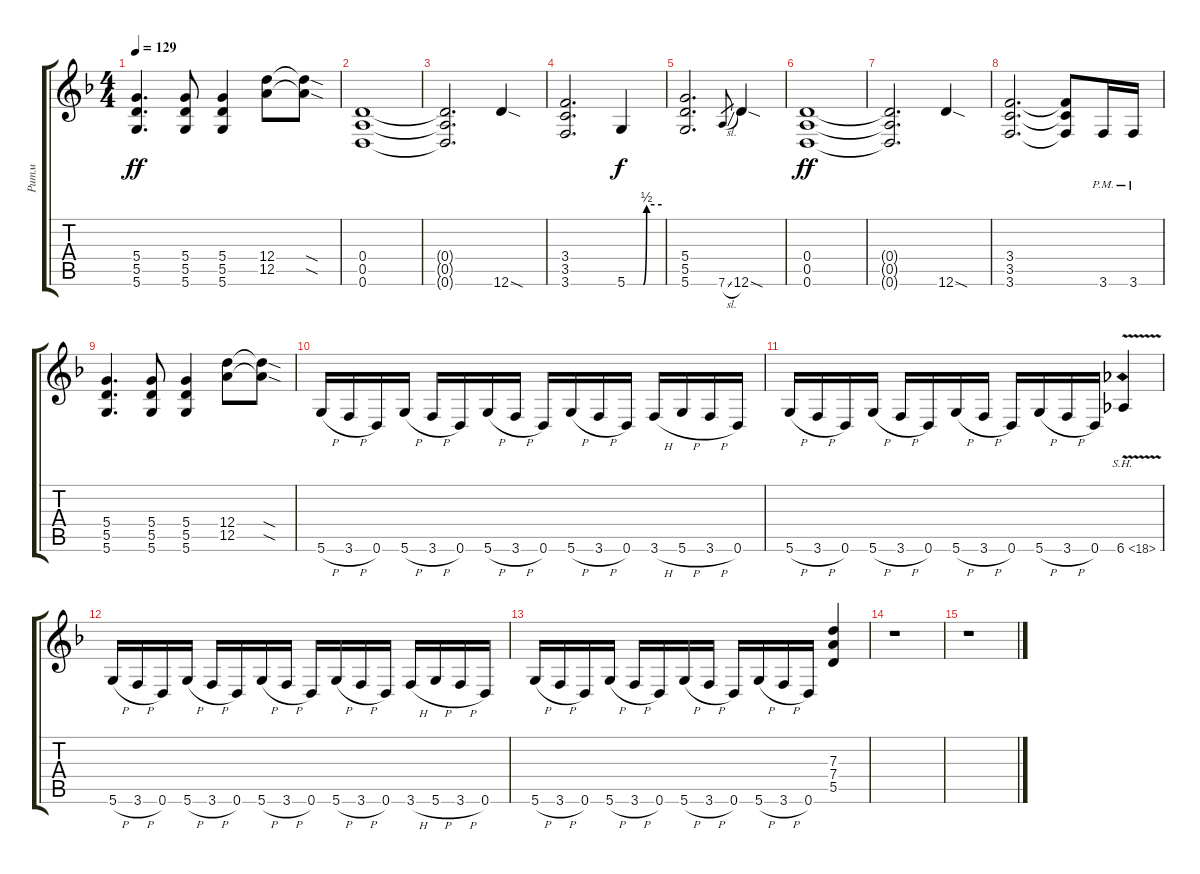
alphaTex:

\track ("Ритм" "Ритм") {instrument distortionguitar}
\staff {score tabs}
\tuning (E4 B3 G3 D3 A2 D2) {hide}
\ts (4 4)
\tempo 129
\clef g2
\ks dminor
(5.4 5.5 5.6).4{d dy ff} (5.4 5.5 5.6).8 (5.4 5.5 5.6).4 (12.4 12.5).8 (12.4{sod t} 12.5{sod t}).8 |
(0.4 0.5 0.6).1 |
(0.4{t} 0.5{t} 0.6{t}).2{d} 12.6{sod}.4 |
(3.4 3.5 3.6).2{d} 5.6{be (custom 0 0 28 0 34 2 60 2)}.4{dy f} |
(5.4 5.5 5.6).2{d} 7.6{sl}.8{gr} 12.6{sod}.4 |
(0.4 0.5 0.6).1{dy ff} |
(0.4{t} 0.5{t} 0.6{t}).2{d} 12.6{sod}.4 |
(3.4 3.5 3.6).2{d} (3.4{t} 3.5{t} 3.6{t}).8 3.6{pm}.16 3.6{pm}.16 |
(5.4 5.5 5.6).4{d} (5.4 5.5 5.6).8 (5.4 5.5 5.6).4 (12.4 12.5).8 (12.4{sod t} 12.5{sod t}).8 |
5.6{h}.16 3.6{h}.16 0.6.16 5.6{h}.16 3.6{h}.16 0.6.16 5.6{h}.16 3.6{h}.16 0.6.16 5.6{h}.16 3.6{h}.16 0.6.16 3.6{h}.16 5.6{h}.16 3.6{h}.16 0.6.16 |
5.6{h}.16 3.6{h}.16 0.6.16 5.6{h}.16 3.6{h}.16 0.6.16 5.6{h}.16 3.6{h}.16 0.6.16 5.6{h}.16 3.6{h}.16 0.6.16 6.6{sh 12 v}.4 |
5.6{h}.16 3.6{h}.16 0.6.16 5.6{h}.16 3.6{h}.16 0.6.16 5.6{h}.16 3.6{h}.16 0.6.16 5.6{h}.16 3.6{h}.16 0.6.16 3.6{h}.16 5.6{h}.16 3.6{h}.16 0.6.16 |
5.6{h}.16 3.6{h}.16 0.6.16 5.6{h}.16 3.6{h}.16 0.6.16 5.6{h}.16 3.6{h}.16 0.6.16 5.6{h}.16 3.6{h}.16 0.6.16 (7.3 7.4 5.5).4 |
r.1 |
r.1
